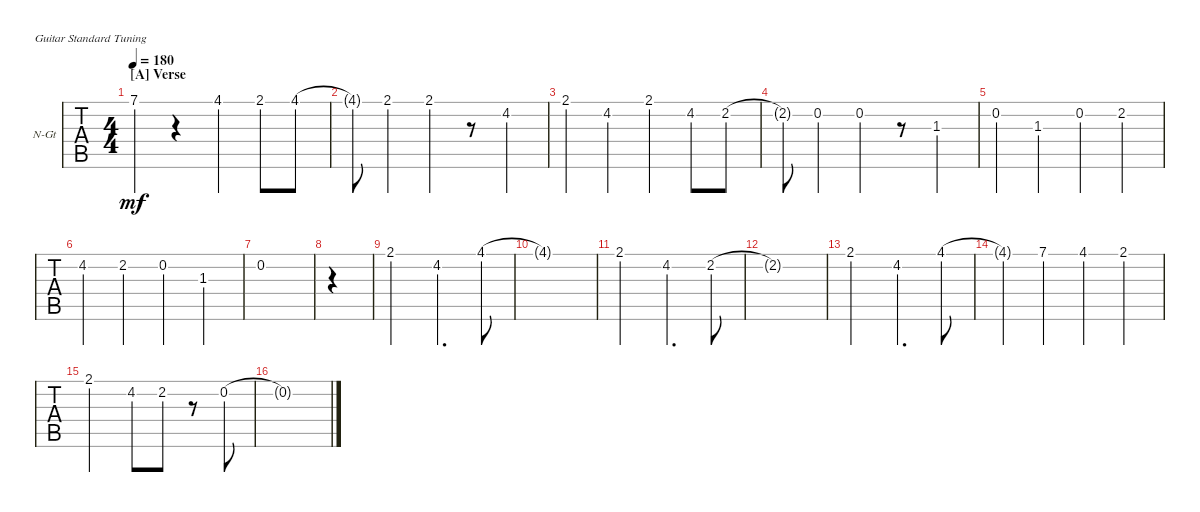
\defaultSystemsLayout 4
\bracketExtendMode groupsimilarinstruments
\firstSystemTrackNameOrientation horizontal
\otherSystemsTrackNameOrientation horizontal
\track ("Vocals" "N-Gt") {instrument acousticguitarnylon}
\staff {tabs}
\tuning (E4 B3 G3 D3 A2 E2)
\ts (4 4)
\section ("A" "Verse")
\tempo 180
\clef g2
\ks c
7.1.4{dy mf} r.4 4.1.4 2.1.8 4.1.8 |
4.1{t}.8 2.1.4 2.1.4 r.8 4.2.4 |
2.1.4 4.2.4 2.1.4 4.2.8 2.2.8 |
2.2{t}.8 0.2.4 0.2.4 r.8 1.3.4 |
0.2.4 1.3.4 0.2.4 2.2.4 |
4.2.4 2.2.4 0.2.4 1.3.4 |
0.2.1 |
|
2.1.2 4.2.4{d} 4.1.8 |
4.1{t}.1 |
2.1.2 4.2.4{d} 2.2.8 |
2.2{t}.1 |
2.1.2 4.2.4{d} 4.1.8 |
4.1{t}.4 7.1.4 4.1.4 2.1.4 |
2.1.2 4.2.8 2.2.8 r.8 0.2.8 |
0.2{t}.1
